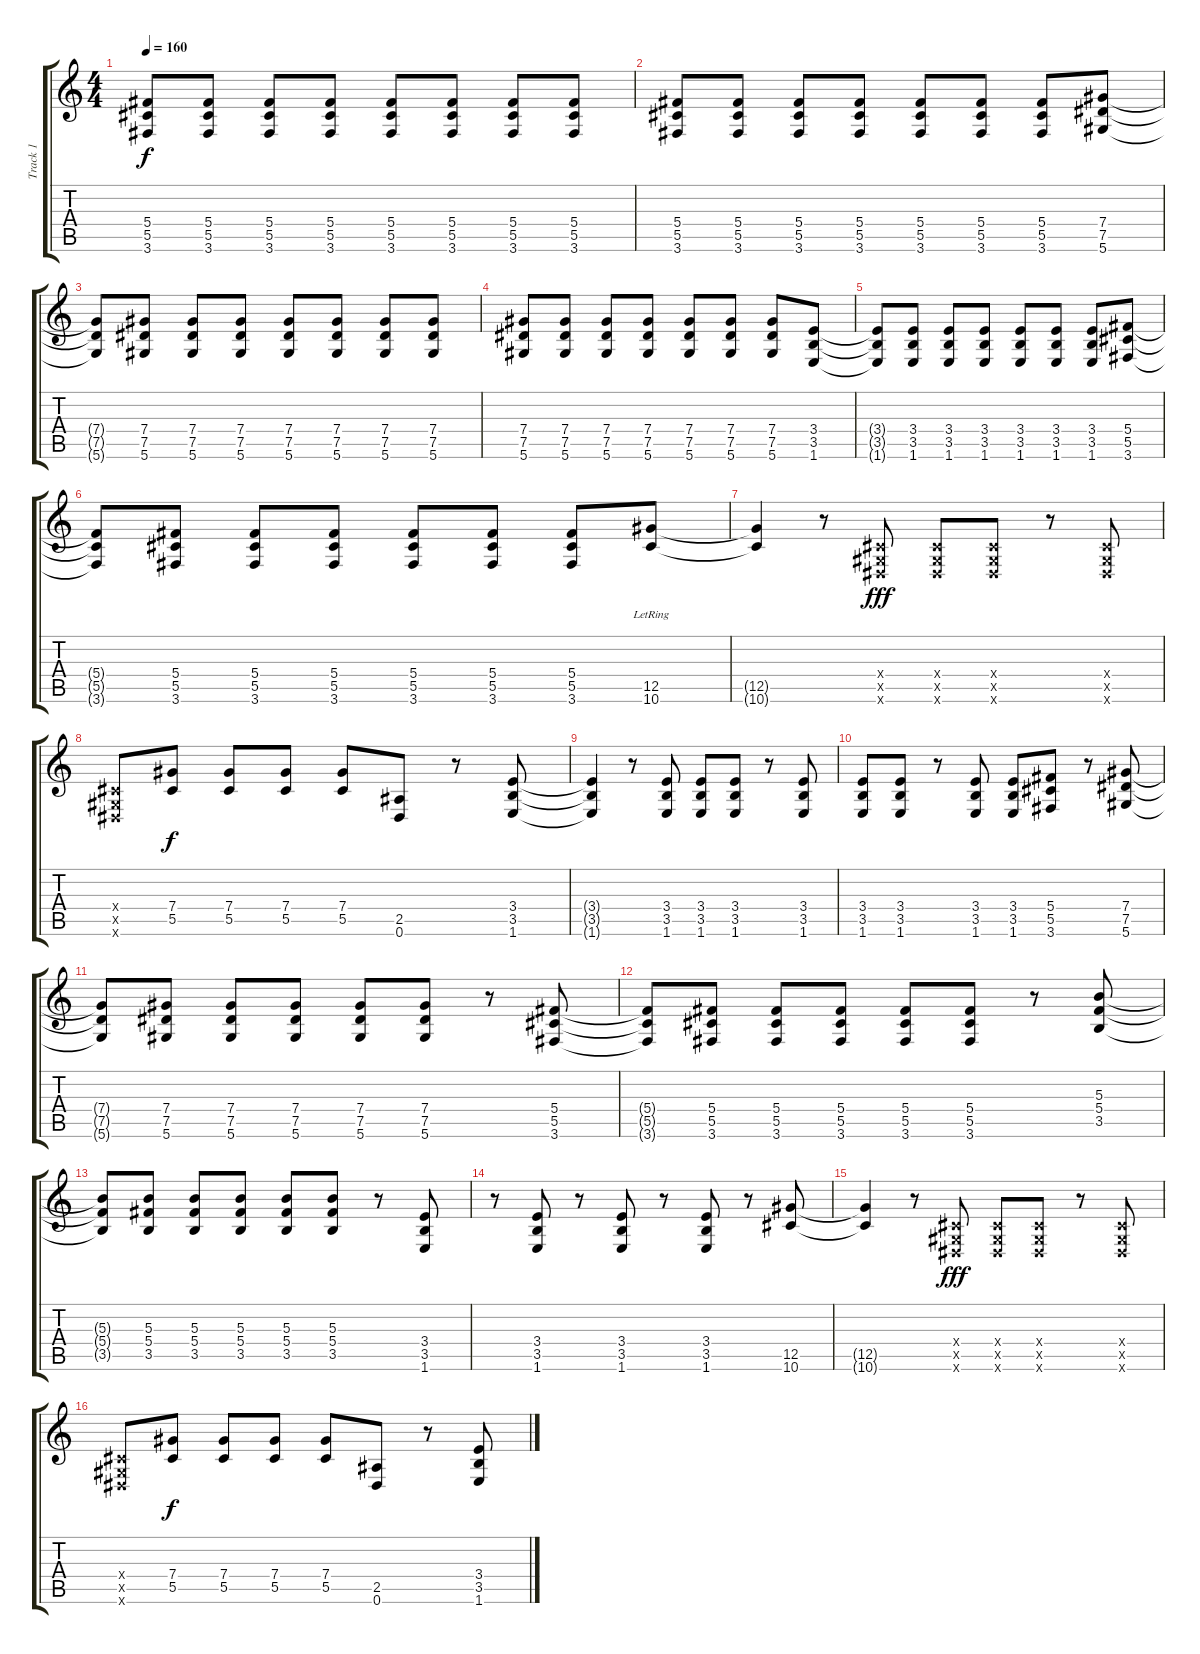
\track ("Track 1" "Track 1") {instrument overdrivenguitar}
\staff {score tabs}
\tuning (Eb4 Bb3 Gb3 Db3 Ab2 Eb2) {hide}
\ts (4 4)
\tempo 160
\clef g2
\ks c
(5.4{t} 5.5{t} 3.6{t}).8{dy f} (5.4 5.5 3.6).8 (5.4 5.5 3.6).8 (5.4 5.5 3.6).8 (5.4 5.5 3.6).8 (5.4 5.5 3.6).8 (5.4 5.5 3.6).8 (5.4 5.5 3.6).8 |
(5.4 5.5 3.6).8 (5.4 5.5 3.6).8 (5.4 5.5 3.6).8 (5.4 5.5 3.6).8 (5.4 5.5 3.6).8 (5.4 5.5 3.6).8 (5.4 5.5 3.6).8 (7.4 7.5 5.6).8 |
(7.4{t} 7.5{t} 5.6{t}).8 (7.4 7.5 5.6).8 (7.4 7.5 5.6).8 (7.4 7.5 5.6).8 (7.4 7.5 5.6).8 (7.4 7.5 5.6).8 (7.4 7.5 5.6).8 (7.4 7.5 5.6).8 |
(7.4 7.5 5.6).8 (7.4 7.5 5.6).8 (7.4 7.5 5.6).8 (7.4 7.5 5.6).8 (7.4 7.5 5.6).8 (7.4 7.5 5.6).8 (7.4 7.5 5.6).8 (3.4 3.5 1.6).8 |
(3.4{t} 3.5{t} 1.6{t}).8 (3.4 3.5 1.6).8 (3.4 3.5 1.6).8 (3.4 3.5 1.6).8 (3.4 3.5 1.6).8 (3.4 3.5 1.6).8 (3.4 3.5 1.6).8 (5.4 5.5 3.6).8 |
(5.4{t} 5.5{t} 3.6{t}).8 (5.4 5.5 3.6).8 (5.4 5.5 3.6).8 (5.4 5.5 3.6).8 (5.4 5.5 3.6).8 (5.4 5.5 3.6).8 (5.4 5.5 3.6).8 (12.5{lr} 10.6{lr}).8 |
(12.5{t} 10.6{t}).4 r.8 (0.4{x} 0.5{x} 0.6{x}).8{dy fff} (0.4{x} 0.5{x} 0.6{x}).8 (0.4{x} 0.5{x} 0.6{x}).8 r.8 (0.4{x} 0.5{x} 0.6{x}).8 |
(0.4{x} 0.5{x} 0.6{x}).8 (7.4 5.5).8{dy f} (7.4 5.5).8 (7.4 5.5).8 (7.4 5.5).8 (2.5 0.6).8 r.8 (3.4 3.5 1.6).8 |
(3.4{t} 3.5{t} 1.6{t}).4 r.8 (3.4 3.5 1.6).8 (3.4 3.5 1.6).8 (3.4 3.5 1.6).8 r.8 (3.4 3.5 1.6).8 |
(3.4 3.5 1.6).8 (3.4 3.5 1.6).8 r.8 (3.4 3.5 1.6).8 (3.4 3.5 1.6).8 (5.4 5.5 3.6).8 r.8 (7.4 7.5 5.6).8 |
(7.4{t} 7.5{t} 5.6{t}).8 (7.4 7.5 5.6).8 (7.4 7.5 5.6).8 (7.4 7.5 5.6).8 (7.4 7.5 5.6).8 (7.4 7.5 5.6).8 r.8 (5.4 5.5 3.6).8 |
(5.4{t} 5.5{t} 3.6{t}).8 (5.4 5.5 3.6).8 (5.4 5.5 3.6).8 (5.4 5.5 3.6).8 (5.4 5.5 3.6).8 (5.4 5.5 3.6).8 r.8 (5.3 5.4 3.5).8 |
(5.3{t} 5.4{t} 3.5{t}).8 (5.3 5.4 3.5).8 (5.3 5.4 3.5).8 (5.3 5.4 3.5).8 (5.3 5.4 3.5).8 (5.3 5.4 3.5).8 r.8 (3.4 3.5 1.6).8 |
r.8 (3.4 3.5 1.6).8 r.8 (3.4 3.5 1.6).8 r.8 (3.4 3.5 1.6).8 r.8 (12.5 10.6).8 |
(12.5{t} 10.6{t}).4 r.8 (0.4{x} 0.5{x} 0.6{x}).8{dy fff} (0.4{x} 0.5{x} 0.6{x}).8 (0.4{x} 0.5{x} 0.6{x}).8 r.8 (0.4{x} 0.5{x} 0.6{x}).8 |
(0.4{x} 0.5{x} 0.6{x}).8 (7.4 5.5).8{dy f} (7.4 5.5).8 (7.4 5.5).8 (7.4 5.5).8 (2.5 0.6).8 r.8 (3.4 3.5 1.6).8
